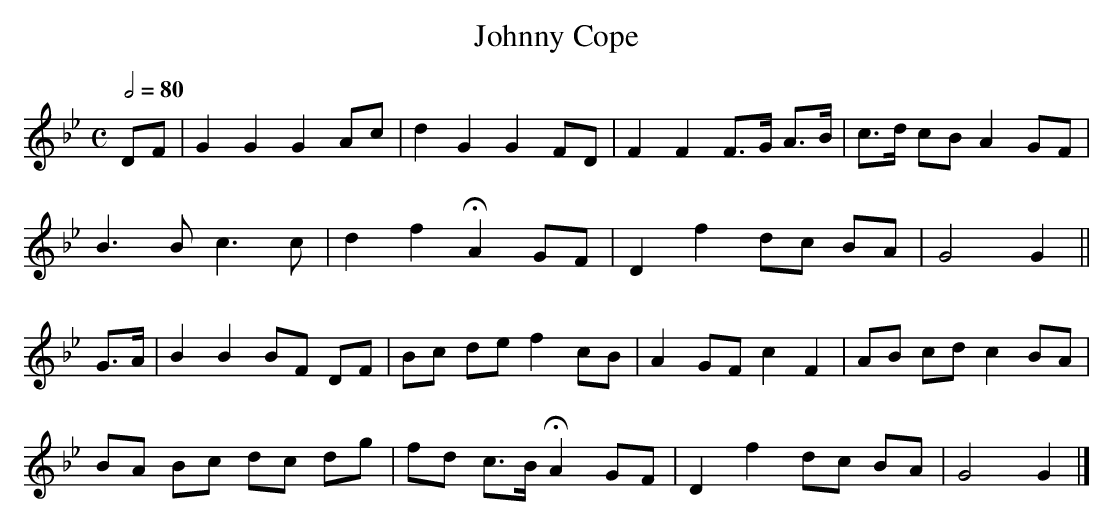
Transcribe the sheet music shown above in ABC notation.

X:1
T:Johnny Cope
M:C
L:1/8
Q:1/2=80
K:G Minor
DF |G2 G2 G2 Ac|d2 G2   G2 FD|F2 F2 F>G A>B|c>d cB A2 GF|
    B3  B c3  c|d2 f2  HA2 GF|D2 f2 dc  BA |G4     G2  ||
G>A|B2 B2 BF DF|Bc de   f2 cB|A2 GF c2  F2 |AB  cd c2 BA|
    BA Bc dc dg|fd c>B HA2 GF|D2 f2 dc  BA |G4     G2  |]
